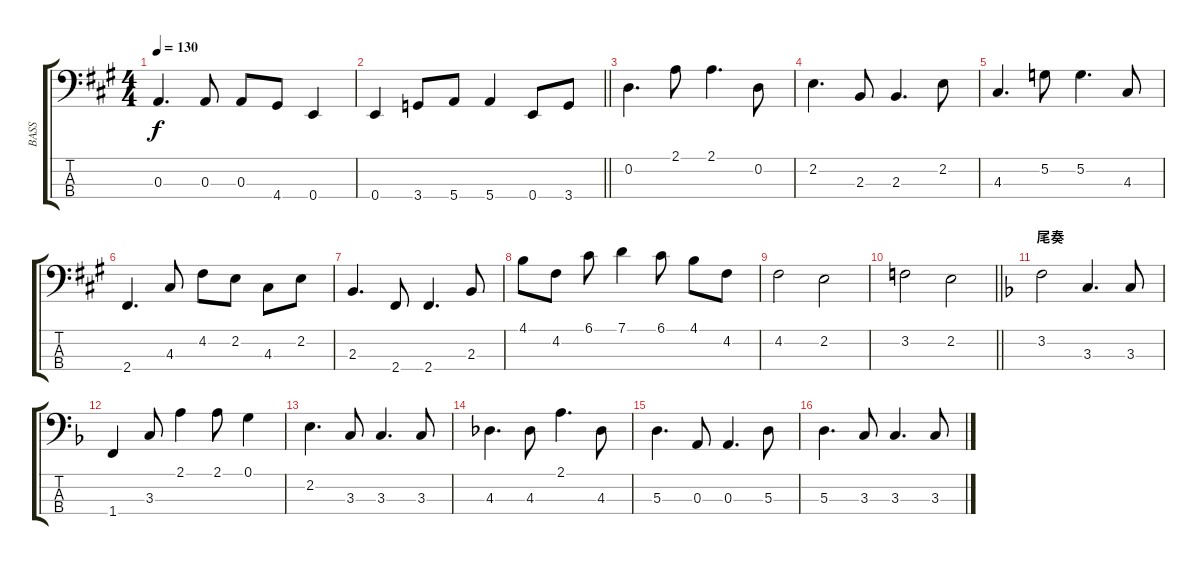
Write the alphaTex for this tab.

\track ("BASS" "BASS") {instrument electricbassfinger}
\staff {score tabs}
\tuning (G2 D2 A1 E1) {hide}
\ts (4 4)
\tempo 130
\clef f4
\ks a
0.3.4{d dy f} 0.3.8 0.3.8 4.4.8 0.4.4 |
\barLineRight lightlight
0.4.4 3.4.8 5.4.8 5.4.4 0.4.8 3.4.8 |
0.2.4{d} 2.1.8 2.1.4{d} 0.2.8 |
2.2.4{d} 2.3.8 2.3.4{d} 2.2.8 |
4.3.4{d} 5.2.8 5.2.4{d} 4.3.8 |
2.4.4{d} 4.3.8 4.2.8 2.2.8 4.3.8 2.2.8 |
2.3.4{d} 2.4.8 2.4.4{d} 2.3.8 |
4.1.8 4.2.8 6.1.8 7.1.4 6.1.8 4.1.8 4.2.8 |
4.2.2 2.2.2 |
\barLineRight lightlight
3.2.2 2.2.2 |
\section ("" "尾奏")
\ks f
3.2.2 3.3.4{d} 3.3.8 |
1.4.4 3.3.8 2.1.4 2.1.8 0.1.4 |
2.2.4{d} 3.3.8 3.3.4{d} 3.3.8 |
4.3.4{d} 4.3.8 2.1.4{d} 4.3.8 |
5.3.4{d} 0.3.8 0.3.4{d} 5.3.8 |
5.3.4{d} 3.3.8 3.3.4{d} 3.3.8
